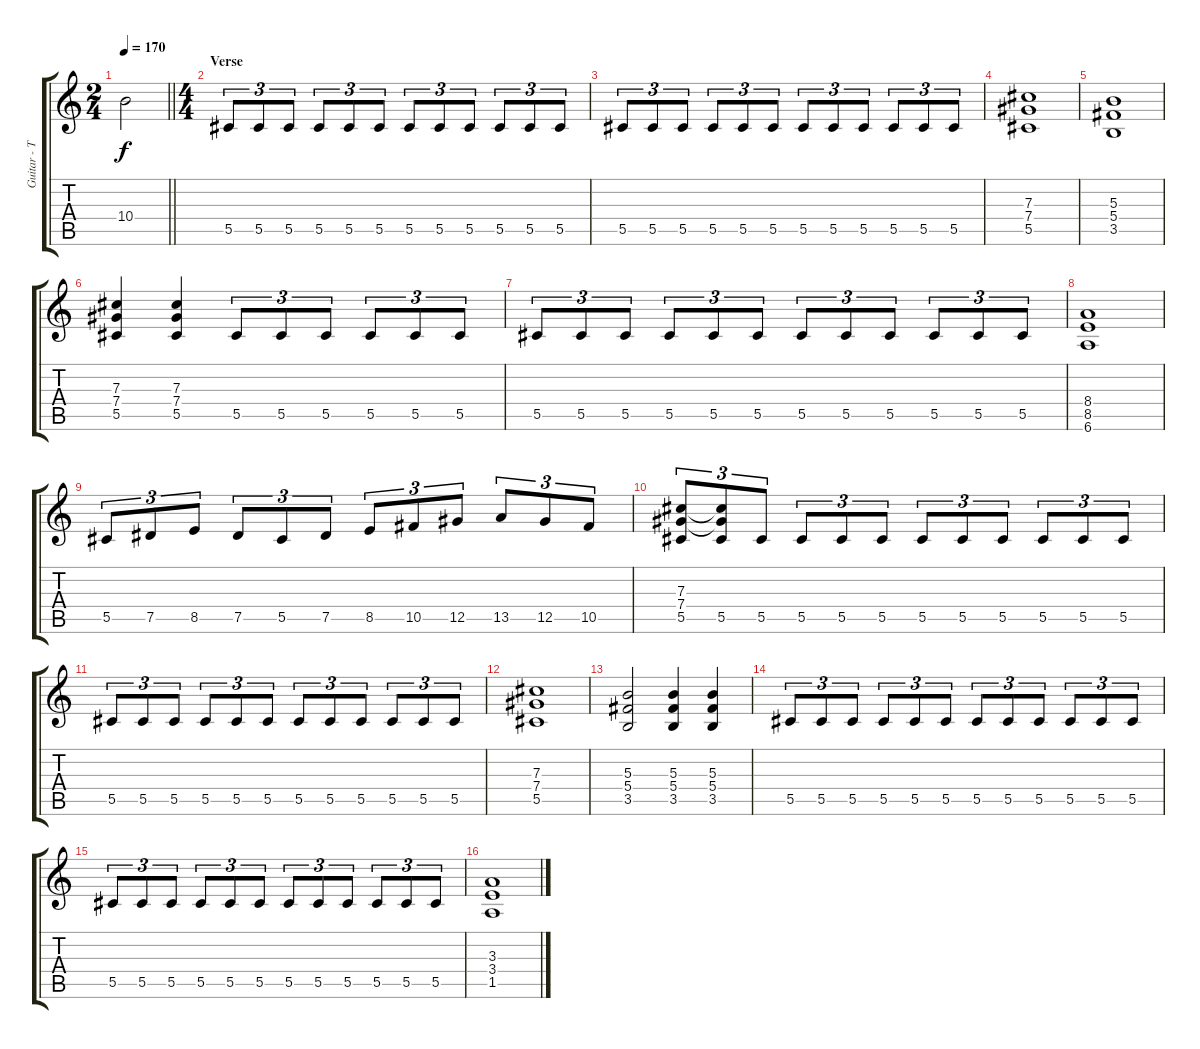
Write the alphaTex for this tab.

\track ("Guitar - Thomas Youngblood" "Guitar - T") {instrument distortionguitar}
\staff {score tabs}
\tuning (Eb4 Bb3 Gb3 Db3 Ab2 Eb2) {hide}
\ts (2 4)
\tempo 170
\clef g2
\barLineRight lightlight
\ks c
10.4{t}.2{dy f} |
\ts (4 4)
\section ("" "Verse")
5.5.8{tu (3 2)} 5.5.8{tu (3 2)} 5.5.8{tu (3 2)} 5.5.8{tu (3 2)} 5.5.8{tu (3 2)} 5.5.8{tu (3 2)} 5.5.8{tu (3 2)} 5.5.8{tu (3 2)} 5.5.8{tu (3 2)} 5.5.8{tu (3 2)} 5.5.8{tu (3 2)} 5.5.8{tu (3 2)} |
5.5.8{tu (3 2)} 5.5.8{tu (3 2)} 5.5.8{tu (3 2)} 5.5.8{tu (3 2)} 5.5.8{tu (3 2)} 5.5.8{tu (3 2)} 5.5.8{tu (3 2)} 5.5.8{tu (3 2)} 5.5.8{tu (3 2)} 5.5.8{tu (3 2)} 5.5.8{tu (3 2)} 5.5.8{tu (3 2)} |
(7.3 7.4 5.5).1 |
(5.3 5.4 3.5).1 |
(7.3 7.4 5.5).4 (7.3 7.4 5.5).4 5.5.8{tu (3 2)} 5.5.8{tu (3 2)} 5.5.8{tu (3 2)} 5.5.8{tu (3 2)} 5.5.8{tu (3 2)} 5.5.8{tu (3 2)} |
5.5.8{tu (3 2)} 5.5.8{tu (3 2)} 5.5.8{tu (3 2)} 5.5.8{tu (3 2)} 5.5.8{tu (3 2)} 5.5.8{tu (3 2)} 5.5.8{tu (3 2)} 5.5.8{tu (3 2)} 5.5.8{tu (3 2)} 5.5.8{tu (3 2)} 5.5.8{tu (3 2)} 5.5.8{tu (3 2)} |
(8.4 8.5 6.6).1 |
5.5.8{tu (3 2)} 7.5.8{tu (3 2)} 8.5.8{tu (3 2)} 7.5.8{tu (3 2)} 5.5.8{tu (3 2)} 7.5.8{tu (3 2)} 8.5.8{tu (3 2)} 10.5.8{tu (3 2)} 12.5.8{tu (3 2)} 13.5.8{tu (3 2)} 12.5.8{tu (3 2)} 10.5.8{tu (3 2)} |
(7.3 7.4 5.5).8{tu (3 2)} (7.3{t} 7.4{t} 5.5).8{tu (3 2)} 5.5.8{tu (3 2)} 5.5.8{tu (3 2)} 5.5.8{tu (3 2)} 5.5.8{tu (3 2)} 5.5.8{tu (3 2)} 5.5.8{tu (3 2)} 5.5.8{tu (3 2)} 5.5.8{tu (3 2)} 5.5.8{tu (3 2)} 5.5.8{tu (3 2)} |
5.5.8{tu (3 2)} 5.5.8{tu (3 2)} 5.5.8{tu (3 2)} 5.5.8{tu (3 2)} 5.5.8{tu (3 2)} 5.5.8{tu (3 2)} 5.5.8{tu (3 2)} 5.5.8{tu (3 2)} 5.5.8{tu (3 2)} 5.5.8{tu (3 2)} 5.5.8{tu (3 2)} 5.5.8{tu (3 2)} |
(7.3 7.4 5.5).1 |
(5.3 5.4 3.5).2 (5.3 5.4 3.5).4 (5.3 5.4 3.5).4 |
5.5.8{tu (3 2)} 5.5.8{tu (3 2)} 5.5.8{tu (3 2)} 5.5.8{tu (3 2)} 5.5.8{tu (3 2)} 5.5.8{tu (3 2)} 5.5.8{tu (3 2)} 5.5.8{tu (3 2)} 5.5.8{tu (3 2)} 5.5.8{tu (3 2)} 5.5.8{tu (3 2)} 5.5.8{tu (3 2)} |
5.5.8{tu (3 2)} 5.5.8{tu (3 2)} 5.5.8{tu (3 2)} 5.5.8{tu (3 2)} 5.5.8{tu (3 2)} 5.5.8{tu (3 2)} 5.5.8{tu (3 2)} 5.5.8{tu (3 2)} 5.5.8{tu (3 2)} 5.5.8{tu (3 2)} 5.5.8{tu (3 2)} 5.5.8{tu (3 2)} |
(3.3 3.4 1.5).1
